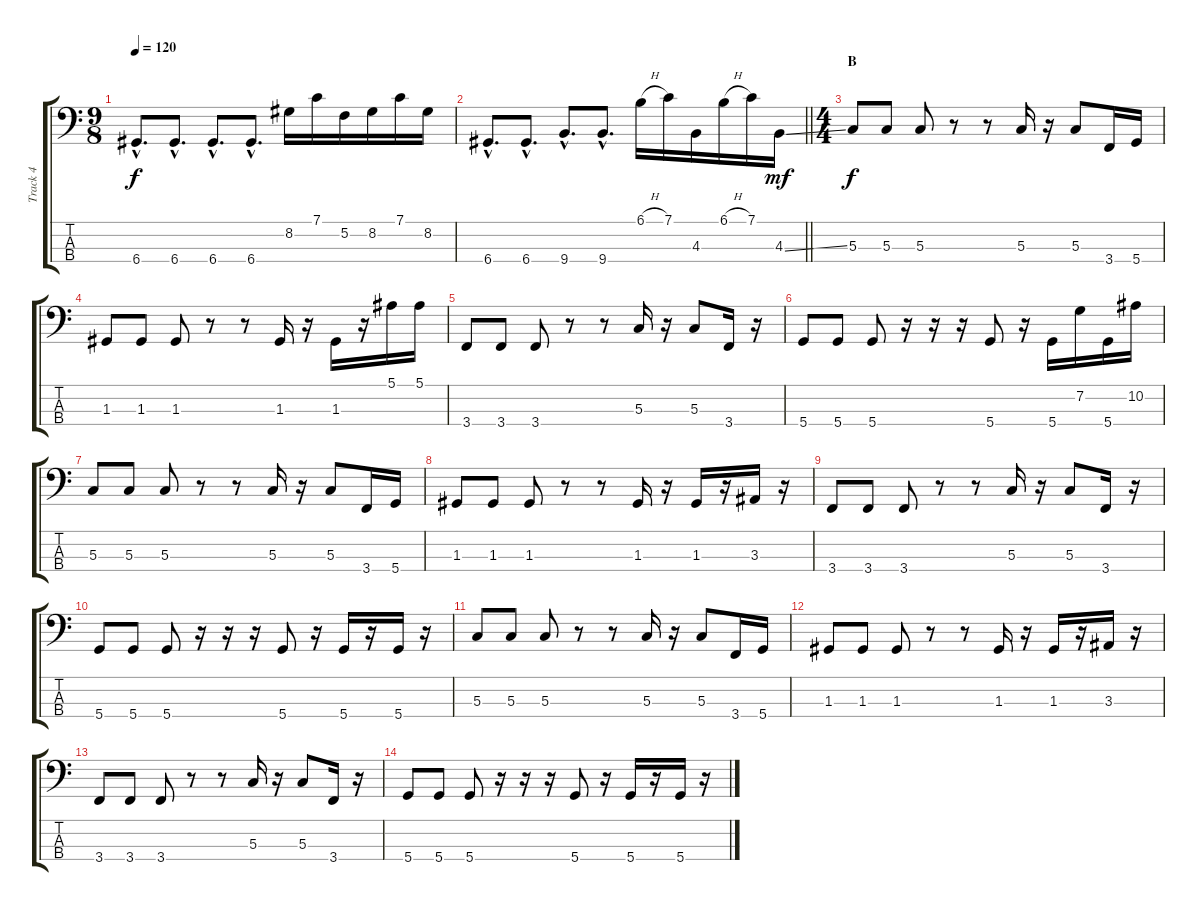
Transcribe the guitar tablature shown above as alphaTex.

\track ("Track 4" "Track 4") {instrument electricbassfinger}
\staff {score tabs}
\tuning (F2 C2 G1 D1) {hide}
\ts (9 8)
\tempo 120
\clef f4
\ks c
6.4{hac}.8{d dy f} 6.4{hac}.8{d} 6.4{hac}.8{d} 6.4{hac}.8{d} 8.2.16 7.1.16 5.2.16 8.2.16 7.1.16 8.2.16 |
\barLineRight lightlight
6.4{hac}.8{d} 6.4{hac}.8{d} 9.4{hac}.8{d} 9.4{hac}.8{d} 6.1{h}.16 7.1.16 4.3.16 6.1{h}.16 7.1.16 4.3{ss}.16{dy mf} |
\ts (4 4)
\section ("" "B")
5.3.8{dy f} 5.3.8 5.3.8 r.8 r.8 5.3.16 r.16 5.3.8 3.4.16 5.4.16 |
1.3.8 1.3.8 1.3.8 r.8 r.8 1.3.16 r.16 1.3.16 r.16 5.1.16 5.1.16 |
3.4.8 3.4.8 3.4.8 r.8 r.8 5.3.16 r.16 5.3.8 3.4.16 r.16 |
5.4.8 5.4.8 5.4.8 r.16 r.16 r.16 5.4.8 r.16 5.4.16 7.2.16 5.4.16 10.2.16 |
5.3.8 5.3.8 5.3.8 r.8 r.8 5.3.16 r.16 5.3.8 3.4.16 5.4.16 |
1.3.8 1.3.8 1.3.8 r.8 r.8 1.3.16 r.16 1.3.16 r.16 3.3.16 r.16 |
3.4.8 3.4.8 3.4.8 r.8 r.8 5.3.16 r.16 5.3.8 3.4.16 r.16 |
5.4.8 5.4.8 5.4.8 r.16 r.16 r.16 5.4.8 r.16 5.4.16 r.16 5.4.16 r.16 |
5.3.8 5.3.8 5.3.8 r.8 r.8 5.3.16 r.16 5.3.8 3.4.16 5.4.16 |
1.3.8 1.3.8 1.3.8 r.8 r.8 1.3.16 r.16 1.3.16 r.16 3.3.16 r.16 |
3.4.8 3.4.8 3.4.8 r.8 r.8 5.3.16 r.16 5.3.8 3.4.16 r.16 |
5.4.8 5.4.8 5.4.8 r.16 r.16 r.16 5.4.8 r.16 5.4.16 r.16 5.4.16 r.16
